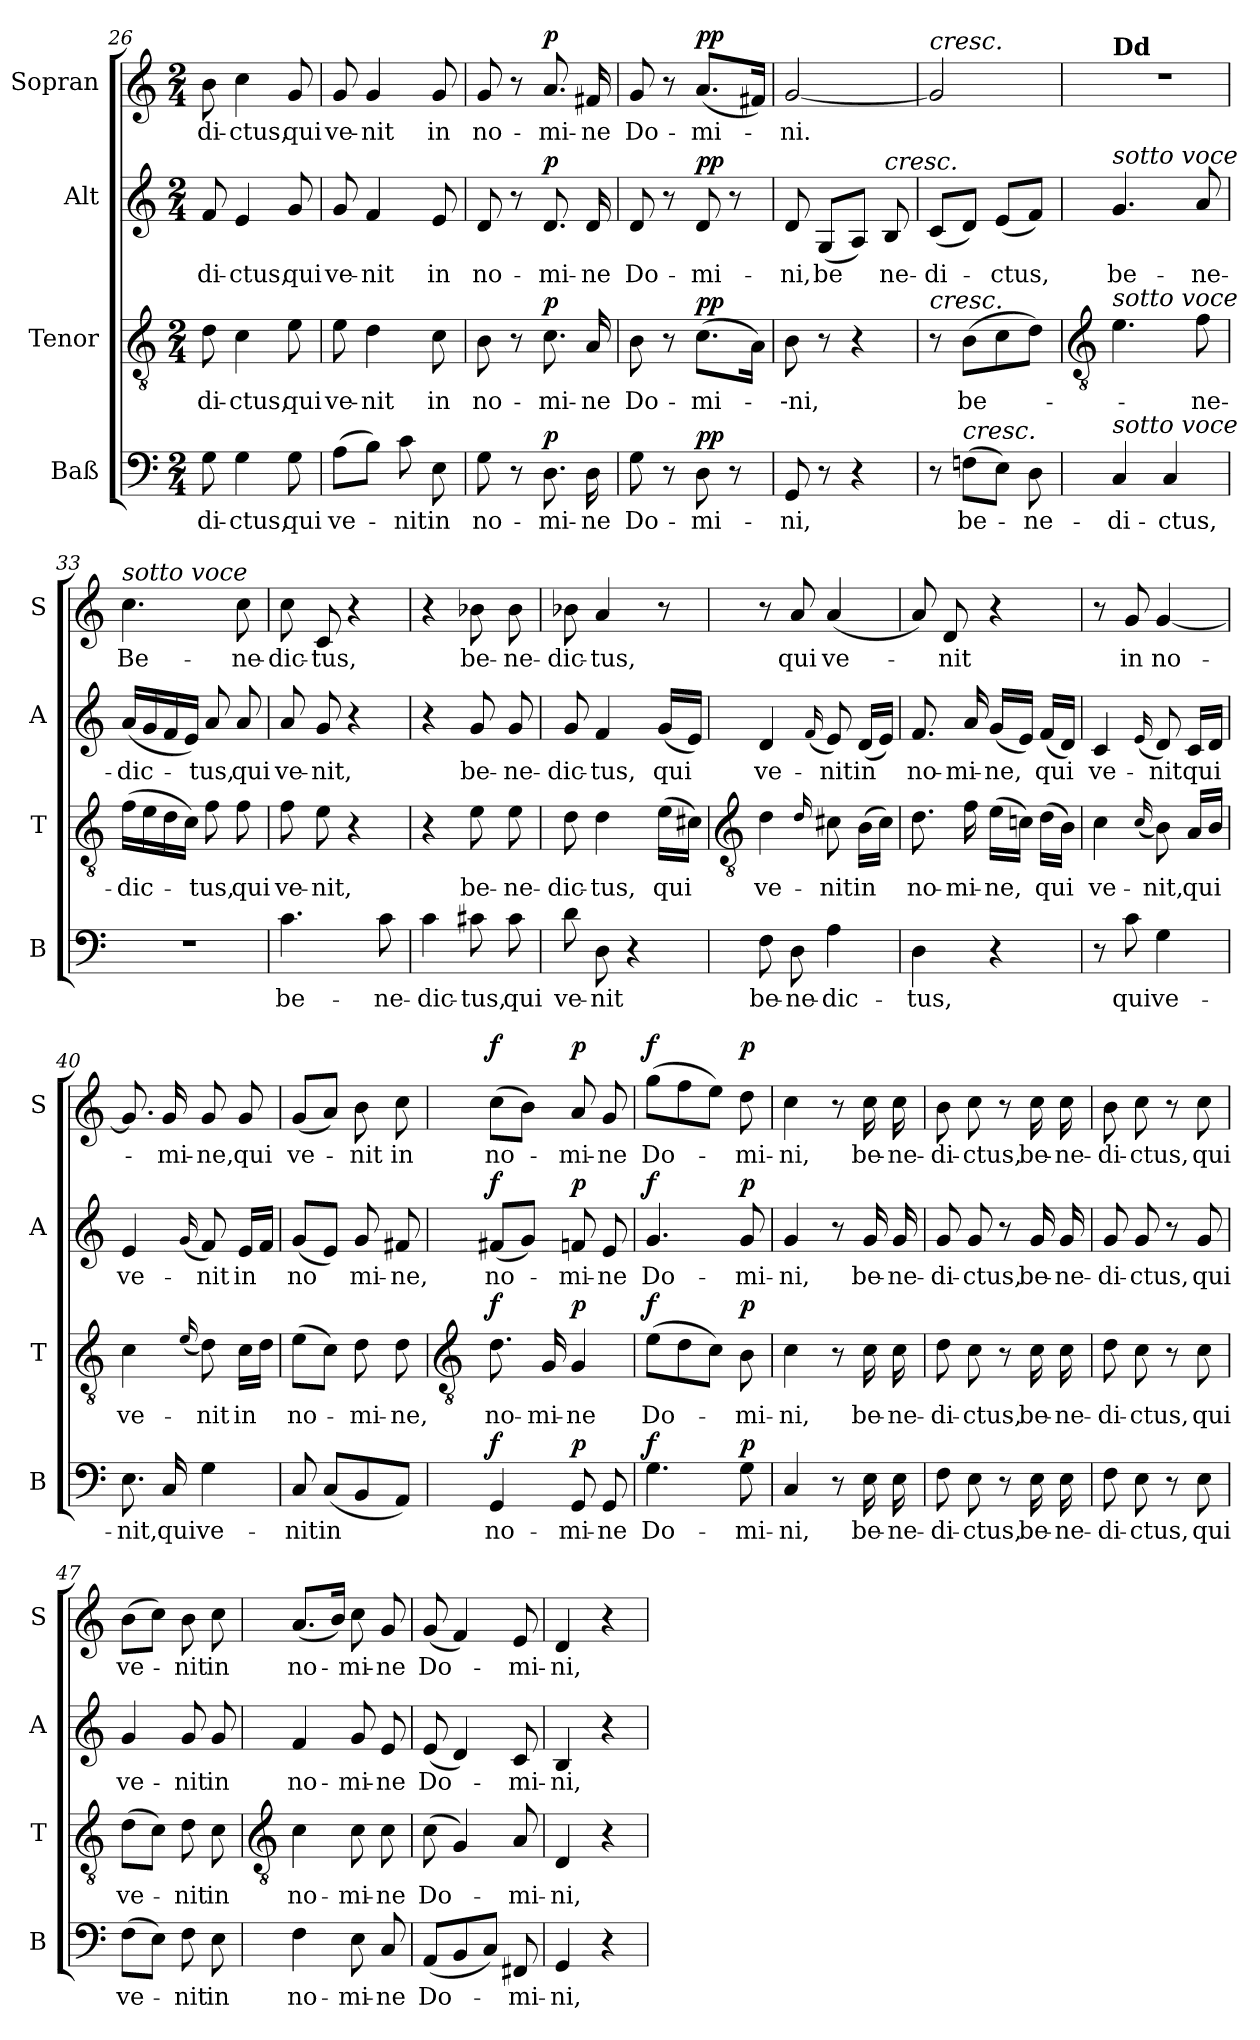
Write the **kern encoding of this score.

**kern	**text	**dynam	**kern	**text	**dynam	**kern	**text	**dynam	**kern	**text	**dynam
*part4	*part4	*part4	*part3	*part3	*part3	*part2	*part2	*part2	*part1	*part1	*part1
*staff4	*staff4	*staff4	*staff3	*staff3	*staff3	*staff2	*staff2	*staff2	*staff1	*staff1	*staff1
*I"Baß	*	*	*I"Tenor	*	*	*I"Alt	*	*	*I"Sopran	*	*
*I'B	*	*	*I'T	*	*	*I'A	*	*	*I'S	*	*
!!LO:LB:g=z
*clefF4	*	*	*clefGv2	*	*	*clefG2	*	*	*clefG2	*	*
*k[]	*	*	*k[]	*	*	*k[]	*	*	*k[]	*	*
*C:	*	*	*C:	*	*	*C:	*	*	*C:	*	*
*M2/4	*	*	*M2/4	*	*	*M2/4	*	*	*M2/4	*	*
=26	=26	=26	=26	=26	=26	=26	=26	=26	=26	=26	=26
!	!LO:LY:b	!	!	!LO:LY:b	!	!	!LO:LY:b	!	!	!LO:LY:b	!
8G	-di-	.	8d	-di-	.	8f	-di-	.	8b	-di-	.
!	!LO:LY:b	!	!	!LO:LY:b	!	!	!LO:LY:b	!	!	!LO:LY:b	!
4G	-ctus,	.	4c	-ctus,	.	4e	-ctus,	.	4cc	-ctus,	.
!	!LO:LY:b	!	!	!LO:LY:b	!	!	!LO:LY:b	!	!	!LO:LY:b	!
8G	qui	.	8e	qui	.	8g	qui	.	8g	qui	.
=27	=27	=27	=27	=27	=27	=27	=27	=27	=27	=27	=27
!	!LO:LY:b	!	!	!LO:LY:b	!	!	!LO:LY:b	!	!	!LO:LY:b	!
(>8AL	ve-	.	8e	ve-	.	8g	ve-	.	8g	ve-	.
!	!	!	!	!LO:LY:b	!	!	!LO:LY:b	!	!	!LO:LY:b	!
8BJ)	.	.	4d	-nit	.	4f	-nit	.	4g	-nit	.
!	!LO:LY:b	!	!	!	!	!	!	!	!	!	!
8c	-nit	.	.	.	.	.	.	.	.	.	.
!	!LO:LY:b	!	!	!LO:LY:b	!	!	!LO:LY:b	!	!	!LO:LY:b	!
8E	in	.	8c	in	.	8e	in	.	8g	in	.
=28	=28	=28	=28	=28	=28	=28	=28	=28	=28	=28	=28
!	!LO:LY:b	!	!	!LO:LY:b	!	!	!LO:LY:b	!	!	!LO:LY:b	!
8G	no-	.	8B	no-	.	8d	no-	.	8g	no-	.
8r	.	.	8r	.	.	8r	.	.	8r	.	.
!	!LO:LY:b	!LO:DY:a	!	!LO:LY:b	!LO:DY:a	!	!LO:LY:b	!LO:DY:b	!	!LO:LY:b	!LO:DY:a
8.D	-mi-	p	8.c	-mi-	p	8.d	-mi-	p	8.a	-mi-	p
!	!LO:LY:b	!	!	!LO:LY:b	!	!	!LO:LY:b	!	!	!LO:LY:b	!
16D	-ne	.	16A	-ne	.	16d	-ne	.	16f#X	-ne	.
=29	=29	=29	=29	=29	=29	=29	=29	=29	=29	=29	=29
!	!LO:LY:b	!	!	!LO:LY:b	!	!	!LO:LY:b	!	!	!LO:LY:b	!
8G	Do-	.	8B	Do-	.	8d	Do-	.	8g	Do-	.
8r	.	.	8r	.	.	8r	.	.	8r	.	.
!	!LO:LY:b	!LO:DY:a	!	!LO:LY:b	!LO:DY:a	!	!LO:LY:b	!LO:DY:a	!	!LO:LY:b	!LO:DY:a
8D	-mi-	pp	(>8.cL	-mi-	pp	8d	-mi-	pp	(<8.aL	-mi-	pp
8r	.	.	.	.	.	8r	.	.	.	.	.
.	.	.	16AJ)	.	.	.	.	.	16f#XJ)	.	.
=30	=30	=30	=30	=30	=30	=30	=30	=30	=30	=30	=30
!	!LO:LY:b	!	!	!LO:LY:b	!	!	!LO:LY:b	!	!	!LO:LY:b	!
8GG	-ni,	.	8B	--ni,	.	8d	-ni,	.	[2g	-ni.	.
!	!	!	!	!	!	!	!LO:LY:b	!	!	!	!
8r	.	.	8r	.	.	(<8GL	be	.	.	.	.
4r	.	.	4r	.	.	8AJ)	.	.	.	.	.
!	!	!	!	!	!	!LO:TX:a:i:t=cresc.	!	!	!	!	!
!	!	!	!	!	!	!	!LO:LY:b	!	!	!	!
.	.	.	.	.	.	8B	ne-	.	.	.	.
=31	=31	=31	=31	=31	=31	=31	=31	=31	=31	=31	=31
!	!	!	!	!	!	!	!	!	!LO:TX:a:i:t=cresc.	!	!
!	!	!	!LO:TX:a:i:t=cresc.	!	!	!	!	!	!	!	!
!	!	!	!	!	!	!	!LO:LY:b	!	!	!	!
8r	.	.	8r	.	.	(<8cL	-di-	.	2g]	.	.
!LO:TX:a:i:t=cresc.	!	!	!	!	!	!	!	!	!	!	!
!	!LO:LY:b	!	!	!LO:LY:b	!	!	!	!	!	!	!
(>8FnL	be-	.	(>8BL	be-	.	8dJ)	.	.	.	.	.
!	!	!	!	!	!	!	!LO:LY:b	!	!	!	!
8EJ)	.	.	8c	.	.	(<8eL	-ctus,	.	.	.	.
!	!LO:LY:b	!	!	!	!	!	!	!	!	!	!
8D	-ne-	.	8dJ)	.	.	8fJ)	.	.	.	.	.
!!LO:LB:g=z
=32	=32	=32	=32	=32	=32	=32	=32	=32	=32	=32	=32
*	*	*	*clefGv2	*	*	*	*	*	*	*	*
!	!	!	!	!	!	!	!	!	!LO:TX:a:B:t=Dd	!	!
!	!	!	!	!	!	!LO:TX:a:i:t=sotto voce	!	!	!	!	!
!	!	!	!LO:TX:a:i:t=sotto voce	!	!	!	!	!	!	!	!
!LO:TX:a:i:t=sotto voce	!	!	!	!	!	!	!	!	!	!	!
!	!LO:LY:b	!	!	!	!	!	!LO:LY:b	!	!LO:N:vis=1	!	!
4C	-di-	.	4.e	.	.	4.g	be-	.	2r	.	.
!	!LO:LY:b	!	!	!	!	!	!	!	!	!	!
4C	-ctus,	.	.	.	.	.	.	.	.	.	.
!	!	!	!	!LO:LY:b	!	!	!LO:LY:b	!	!	!	!
.	.	.	8f	-ne-	.	8a	-ne-	.	.	.	.
=33	=33	=33	=33	=33	=33	=33	=33	=33	=33	=33	=33
!	!	!	!	!	!	!	!	!	!LO:TX:a:i:t=sotto voce	!	!
!LO:N:vis=1	!	!	!	!LO:LY:b	!	!	!LO:LY:b	!	!	!LO:LY:b	!
2r	.	.	(>16fLL	-dic-	.	(<16aLL	-dic-	.	4.cc	Be-	.
.	.	.	16e	.	.	16g	.	.	.	.	.
.	.	.	16d	.	.	16f	.	.	.	.	.
.	.	.	16cJJ)	.	.	16eJJ)	.	.	.	.	.
!	!	!	!	!LO:LY:b	!	!	!LO:LY:b	!	!	!	!
.	.	.	8f	-tus,	.	8a	-tus,	.	.	.	.
!	!	!	!	!LO:LY:b	!	!	!LO:LY:b	!	!	!LO:LY:b	!
.	.	.	8f	qui	.	8a	qui	.	8cc	-ne-	.
=34	=34	=34	=34	=34	=34	=34	=34	=34	=34	=34	=34
!	!LO:LY:b	!	!	!LO:LY:b	!	!	!LO:LY:b	!	!	!LO:LY:b	!
4.c	be-	.	8f	ve-	.	8a	ve-	.	8cc	-dic-	.
!	!	!	!	!LO:LY:b	!	!	!LO:LY:b	!	!	!LO:LY:b	!
.	.	.	8e	-nit,	.	8g	-nit,	.	8c	-tus,	.
.	.	.	4r	.	.	4r	.	.	4r	.	.
!	!LO:LY:b	!	!	!	!	!	!	!	!	!	!
8c	-ne-	.	.	.	.	.	.	.	.	.	.
=35	=35	=35	=35	=35	=35	=35	=35	=35	=35	=35	=35
!	!LO:LY:b	!	!	!	!	!	!	!	!	!	!
4c	-dic-	.	4r	.	.	4r	.	.	4r	.	.
!	!LO:LY:b	!	!	!LO:LY:b	!	!	!LO:LY:b	!	!	!LO:LY:b	!
8c#X	-tus,	.	8e	be-	.	8g	be-	.	8b-X	be-	.
!	!LO:LY:b	!	!	!LO:LY:b	!	!	!LO:LY:b	!	!	!LO:LY:b	!
8c#	qui	.	8e	-ne-	.	8g	-ne-	.	8b-	-ne-	.
=36	=36	=36	=36	=36	=36	=36	=36	=36	=36	=36	=36
!	!LO:LY:b	!	!	!LO:LY:b	!	!	!LO:LY:b	!	!	!LO:LY:b	!
8d	ve-	.	8d	-dic-	.	8g	-dic-	.	8b-X	-dic-	.
!	!LO:LY:b	!	!	!LO:LY:b	!	!	!LO:LY:b	!	!	!LO:LY:b	!
8D	-nit	.	4d	-tus,	.	4f	-tus,	.	4a	-tus,	.
4r	.	.	.	.	.	.	.	.	.	.	.
!	!	!	!	!LO:LY:b	!	!	!LO:LY:b	!	!	!	!
.	.	.	(>16eLL	qui	.	(<16gLL	qui	.	8r	.	.
.	.	.	16c#XJJ)	.	.	16eJJ)	.	.	.	.	.
!!LO:LB:g=z
=37	=37	=37	=37	=37	=37	=37	=37	=37	=37	=37	=37
*	*	*	*clefGv2	*	*	*	*	*	*	*	*
!	!LO:LY:b	!	!	!LO:LY:b	!	!	!LO:LY:b	!	!	!	!
8F	be-	.	4d	ve-	.	4d	ve-	.	8r	.	.
!	!LO:LY:b	!	!	!	!	!	!	!	!	!LO:LY:b	!
8D	-ne-	.	.	.	.	.	.	.	8a	qui	.
.	.	.	16qqd/	.	.	(<16qqf	.	.	.	.	.
!	!LO:LY:b	!	!	!LO:LY:b	!	!	!LO:LY:b	!	!	!LO:LY:b	!
4A	-dic-	.	8c#X	-nit	.	8e)	-nit	.	(<4a	ve-	.
!	!	!	!	!LO:LY:b	!	!	!LO:LY:b	!	!	!	!
.	.	.	(>16BLL	in	.	(<16dLL	in	.	.	.	.
.	.	.	16c#JJ)	.	.	16eJJ)	.	.	.	.	.
=38	=38	=38	=38	=38	=38	=38	=38	=38	=38	=38	=38
!	!LO:LY:b	!	!	!LO:LY:b	!	!	!LO:LY:b	!	!	!	!
4D	-tus,	.	8.d	no-	.	8.f	no-	.	8a)	.	.
!	!	!	!	!	!	!	!	!	!	!LO:LY:b	!
.	.	.	.	.	.	.	.	.	8d	-nit	.
!	!	!	!	!LO:LY:b	!	!	!LO:LY:b	!	!	!	!
.	.	.	16f	-mi-	.	16a	-mi-	.	.	.	.
!	!	!	!	!LO:LY:b	!	!	!LO:LY:b	!	!	!	!
4r	.	.	(>16eLL	-ne,	.	(<16gLL	-ne,	.	4r	.	.
.	.	.	16cnJJ)	.	.	16eJJ)	.	.	.	.	.
!	!	!	!	!LO:LY:b	!	!	!LO:LY:b	!	!	!	!
.	.	.	(>16dLL	qui	.	(<16fLL	qui	.	.	.	.
.	.	.	16BJJ)	.	.	16dJJ)	.	.	.	.	.
=39	=39	=39	=39	=39	=39	=39	=39	=39	=39	=39	=39
!	!	!	!	!LO:LY:b	!	!	!LO:LY:b	!	!	!	!
8r	.	.	4c	ve-	.	4c	ve-	.	8r	.	.
!	!LO:LY:b	!	!	!	!	!	!	!	!	!LO:LY:b	!
8c	qui	.	.	.	.	.	.	.	8g	in	.
.	.	.	(<16qqc/	.	.	(<16qqe	.	.	.	.	.
!	!LO:LY:b	!	!	!LO:LY:b	!	!	!LO:LY:b	!	!	!LO:LY:b	!
4G	ve-	.	8B)	-nit,	.	8d)	-nit	.	[4g	no-	.
!	!	!	!	!LO:LY:b	!	!	!LO:LY:b	!	!	!	!
.	.	.	16ALL	qui	.	16cLL	qui	.	.	.	.
.	.	.	16BJJ	.	.	16dJJ	.	.	.	.	.
=40	=40	=40	=40	=40	=40	=40	=40	=40	=40	=40	=40
!	!LO:LY:b	!	!	!LO:LY:b	!	!	!LO:LY:b	!	!	!	!
8.E	-nit,	.	4c	ve-	.	4e	ve-	.	8.g]	.	.
!	!LO:LY:b	!	!	!	!	!	!	!	!	!LO:LY:b	!
16C	qui	.	.	.	.	.	.	.	16g	-mi-	.
.	.	.	(<16qqe/	.	.	(<16qqg	.	.	.	.	.
!	!LO:LY:b	!	!	!LO:LY:b	!	!	!LO:LY:b	!	!	!LO:LY:b	!
4G	ve-	.	8d)	-nit	.	8f)	-nit	.	8g	-ne,	.
!	!	!	!	!LO:LY:b	!	!	!LO:LY:b	!	!	!LO:LY:b	!
.	.	.	16cLL	in	.	16eLL	in	.	8g	qui	.
.	.	.	16dJJ	.	.	16fJJ	.	.	.	.	.
=41	=41	=41	=41	=41	=41	=41	=41	=41	=41	=41	=41
!	!LO:LY:b	!	!	!LO:LY:b	!	!	!LO:LY:b	!	!	!LO:LY:b	!
8C	-nit	.	(>8eL	no-	.	(<8gL	no	.	(<8gL	ve-	.
!	!LO:LY:b	!	!	!	!	!	!	!	!	!	!
(<8CL	in	.	8cJ)	.	.	8eJ)	.	.	8aJ)	.	.
!	!	!	!	!LO:LY:b	!	!	!LO:LY:b	!	!	!LO:LY:b	!
8BB	.	.	8d	-mi-	.	8g	mi-	.	8b	-nit	.
!	!	!	!	!LO:LY:b	!	!	!LO:LY:b	!	!	!LO:LY:b	!
8AAJ)	.	.	8d	-ne,	.	8f#X	-ne,	.	8cc	in	.
!!LO:LB:g=z
=42	=42	=42	=42	=42	=42	=42	=42	=42	=42	=42	=42
*	*	*	*clefGv2	*	*	*	*	*	*	*	*
!	!LO:LY:b	!LO:DY:b	!	!LO:LY:b	!LO:DY:b	!	!LO:LY:b	!LO:DY:b	!	!LO:LY:b	!LO:DY:b
4GG	no-	f	8.d	no-	f	(<8f#XL	no-	f	(>8ccL	no-	f
.	.	.	.	.	.	8gJ)	.	.	8bJ)	.	.
!	!	!	!	!LO:LY:b	!	!	!	!	!	!	!
.	.	.	16G	-mi-	.	.	.	.	.	.	.
!	!LO:LY:b	!LO:DY:b	!	!LO:LY:b	!LO:DY:a	!	!LO:LY:b	!LO:DY:a	!	!LO:LY:b	!LO:DY:a
8GG	-mi-	p	4G	-ne	p	8fn	-mi-	p	8a	-mi-	p
!	!LO:LY:b	!	!	!	!	!	!LO:LY:b	!	!	!LO:LY:b	!
8GG	-ne	.	.	.	.	8e	-ne	.	8g	-ne	.
=43	=43	=43	=43	=43	=43	=43	=43	=43	=43	=43	=43
!	!LO:LY:b	!LO:DY:b	!	!LO:LY:b	!LO:DY:b	!	!LO:LY:b	!LO:DY:b	!	!LO:LY:b	!LO:DY:a
4.G	Do-	f	(>8eL	Do-	f	4.g	Do-	f	(>8ggL	Do-	f
.	.	.	8d	.	.	.	.	.	8ff	.	.
.	.	.	8cJ)	.	.	.	.	.	8eeJ)	.	.
!	!LO:LY:b	!LO:DY:a	!	!LO:LY:b	!LO:DY:a	!	!LO:LY:b	!LO:DY:a	!	!LO:LY:b	!LO:DY:a
8G	-mi-	p	8B	-mi-	p	8g	-mi-	p	8dd	-mi-	p
=44	=44	=44	=44	=44	=44	=44	=44	=44	=44	=44	=44
!	!LO:LY:b	!	!	!LO:LY:b	!	!	!LO:LY:b	!	!	!LO:LY:b	!
4C	-ni,	.	4c	-ni,	.	4g	-ni,	.	4cc	-ni,	.
8r	.	.	8r	.	.	8r	.	.	8r	.	.
!	!LO:LY:b	!	!	!LO:LY:b	!	!	!LO:LY:b	!	!	!LO:LY:b	!
16E	be-	.	16c	be-	.	16g	be-	.	16cc	be-	.
!	!LO:LY:b	!	!	!LO:LY:b	!	!	!LO:LY:b	!	!	!LO:LY:b	!
16E	-ne-	.	16c	-ne-	.	16g	-ne-	.	16cc	-ne-	.
=45	=45	=45	=45	=45	=45	=45	=45	=45	=45	=45	=45
!	!LO:LY:b	!	!	!LO:LY:b	!	!	!LO:LY:b	!	!	!LO:LY:b	!
8F	-di-	.	8d	-di-	.	8g	-di-	.	8b	-di-	.
!	!LO:LY:b	!	!	!LO:LY:b	!	!	!LO:LY:b	!	!	!LO:LY:b	!
8E	-ctus,	.	8c	-ctus,	.	8g	-ctus,	.	8cc	-ctus,	.
8r	.	.	8r	.	.	8r	.	.	8r	.	.
!	!LO:LY:b	!	!	!LO:LY:b	!	!	!LO:LY:b	!	!	!LO:LY:b	!
16E	be-	.	16c	be-	.	16g	be-	.	16cc	be-	.
!	!LO:LY:b	!	!	!LO:LY:b	!	!	!LO:LY:b	!	!	!LO:LY:b	!
16E	-ne-	.	16c	-ne-	.	16g	-ne-	.	16cc	-ne-	.
=46	=46	=46	=46	=46	=46	=46	=46	=46	=46	=46	=46
!	!LO:LY:b	!	!	!LO:LY:b	!	!	!LO:LY:b	!	!	!LO:LY:b	!
8F	-di-	.	8d	-di-	.	8g	-di-	.	8b	-di-	.
!	!LO:LY:b	!	!	!LO:LY:b	!	!	!LO:LY:b	!	!	!LO:LY:b	!
8E	-ctus,	.	8c	-ctus,	.	8g	-ctus,	.	8cc	-ctus,	.
8r	.	.	8r	.	.	8r	.	.	8r	.	.
!	!LO:LY:b	!	!	!LO:LY:b	!	!	!LO:LY:b	!	!	!LO:LY:b	!
8E	qui	.	8c	qui	.	8g	qui	.	8cc	qui	.
=47	=47	=47	=47	=47	=47	=47	=47	=47	=47	=47	=47
!	!LO:LY:b	!	!	!LO:LY:b	!	!	!LO:LY:b	!	!	!LO:LY:b	!
(>8FL	ve-	.	(>8dL	ve-	.	4g	ve-	.	(>8bL	ve-	.
8EJ)	.	.	8cJ)	.	.	.	.	.	8ccJ)	.	.
!	!LO:LY:b	!	!	!LO:LY:b	!	!	!LO:LY:b	!	!	!LO:LY:b	!
8F	-nit	.	8d	-nit	.	8g	-nit	.	8b	-nit	.
!	!LO:LY:b	!	!	!LO:LY:b	!	!	!LO:LY:b	!	!	!LO:LY:b	!
8E	in	.	8c	in	.	8g	in	.	8cc	in	.
!!LO:LB:g=z
=48	=48	=48	=48	=48	=48	=48	=48	=48	=48	=48	=48
*	*	*	*clefGv2	*	*	*	*	*	*	*	*
!	!LO:LY:b	!	!	!LO:LY:b	!	!	!LO:LY:b	!	!	!LO:LY:b	!
4F	no-	.	4c	no-	.	4f	no-	.	(<8.aL	no-	.
.	.	.	.	.	.	.	.	.	16bJ)	.	.
!	!LO:LY:b	!	!	!LO:LY:b	!	!	!LO:LY:b	!	!	!LO:LY:b	!
8E	-mi-	.	8c	-mi-	.	8g	-mi-	.	8cc	-mi-	.
!	!LO:LY:b	!	!	!LO:LY:b	!	!	!LO:LY:b	!	!	!LO:LY:b	!
8C	-ne	.	8c	-ne	.	8e	-ne	.	8g	-ne	.
=49	=49	=49	=49	=49	=49	=49	=49	=49	=49	=49	=49
!	!LO:LY:b	!	!	!LO:LY:b	!	!	!LO:LY:b	!	!	!LO:LY:b	!
(<8AAL	Do-	.	(>8c	Do-	.	(<8e	Do-	.	(<8g	Do-	.
8BB	.	.	4G)	.	.	4d)	.	.	4f)	.	.
8CJ)	.	.	.	.	.	.	.	.	.	.	.
!	!LO:LY:b	!	!	!LO:LY:b	!	!	!LO:LY:b	!	!	!LO:LY:b	!
8FF#X	-mi-	.	8A	-mi-	.	8c	-mi-	.	8e	-mi-	.
=50	=50	=50	=50	=50	=50	=50	=50	=50	=50	=50	=50
!	!LO:LY:b	!	!	!LO:LY:b	!	!	!LO:LY:b	!	!	!LO:LY:b	!
4GG	-ni,	.	4D	-ni,	.	4B	-ni,	.	4d	-ni,	.
4r	.	.	4r	.	.	4r	.	.	4r	.	.
=	=	=	=	=	=	=	=	=	=	=	=
*-	*-	*-	*-	*-	*-	*-	*-	*-	*-	*-	*-
